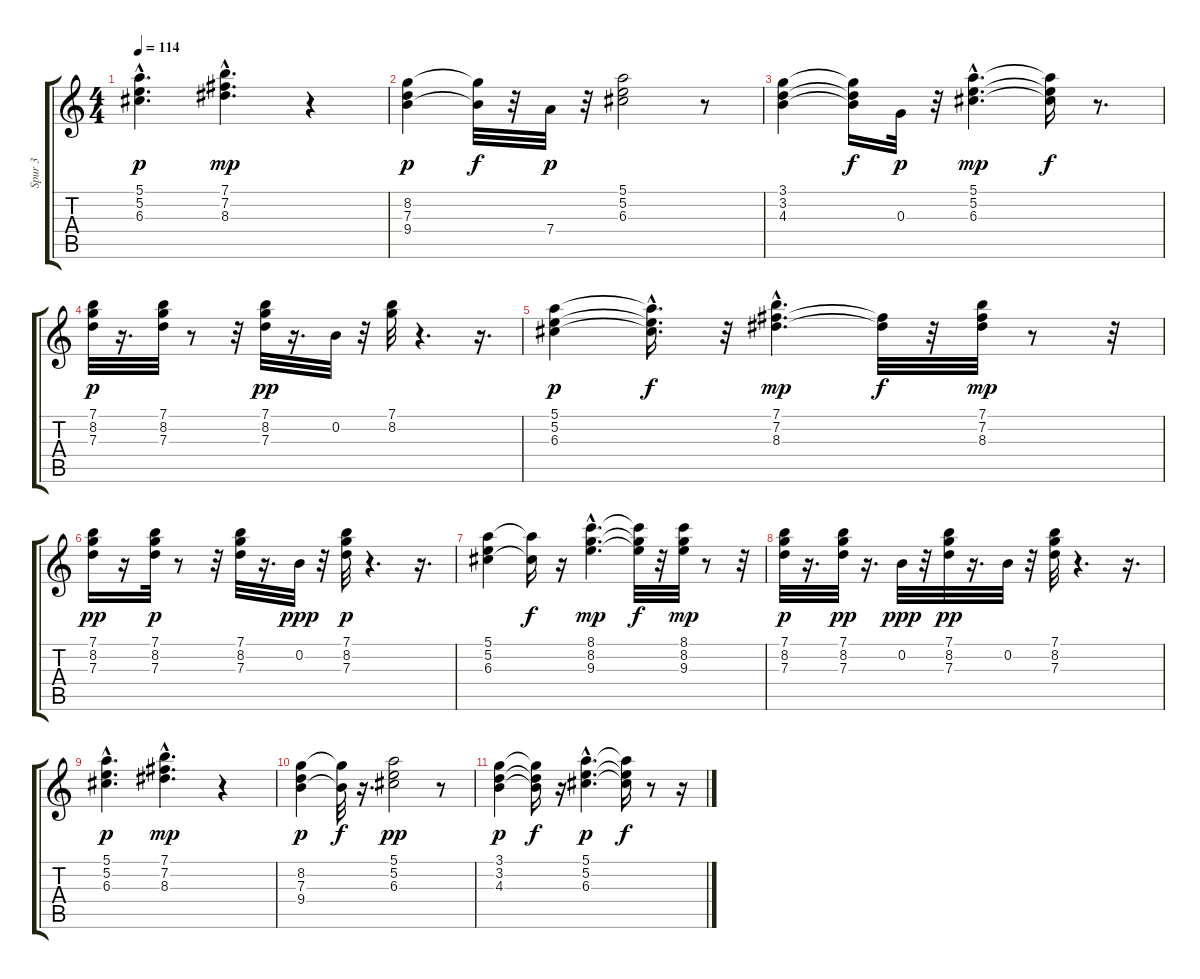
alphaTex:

\track ("Spur 3" "Spur 3") {instrument electricguitarclean}
\staff {score tabs}
\tuning (E4 B3 G3 D3 A2 E2) {hide}
\ts (4 4)
\tempo 114
\clef g2
\ks c
(5.1{hac} 5.2 6.3).4{d dy p} (7.1{hac} 7.2{hac} 8.3{hac}).4{d dy mp} r.4 |
(8.2 7.3 9.4).4{dy p} (8.2{t} 9.4{t}).32{dy f} r.32 7.4.32{dy p} r.32 (5.1 5.2 6.3).2 r.8 |
(3.1 3.2 4.3).4 (3.1{t} 3.2{t} 4.3{t}).16{dy f} 0.3.32{dy p} r.32 (5.1{hac} 5.2{hac} 6.3{hac}).4{d dy mp} (5.1{t} 5.2{t} 6.3{t}).16{dy f} r.8{d} |
(7.1 8.2 7.3).32{dy p} r.16{d} (7.1 8.2 7.3).32 r.8 r.32 (7.1 8.2 7.3).32{dy pp} r.16{d} 0.2.32 r.32 (7.1 8.2).32 r.4{d} r.16{d} |
(5.1 5.2 6.3).4{dy p} (5.1{hac t} 5.2{t} 6.3{t}).16{d dy f} r.32 (7.1{hac} 7.2{hac} 8.3{hac}).4{d dy mp} (7.2{t} 8.3{t}).32{dy f} r.32 (7.1 7.2 8.3).32{dy mp} r.8 r.32 |
(7.1 8.2 7.3).16{dy pp} r.16 (7.1 8.2 7.3).32{dy p} r.8 r.32 (7.1 8.2 7.3).32 r.16{d} 0.2.32{dy ppp} r.32 (7.1 8.2 7.3).32{dy p} r.4{d} r.16{d} |
(5.1 5.2 6.3).4 (5.1{t} 6.3{t}).16{dy f} r.16 (8.1{hac} 8.2{hac} 9.3{hac}).4{d dy mp} (8.1{t} 8.2{t} 9.3{t}).32{dy f} r.32 (8.1 8.2 9.3).32{dy mp} r.8 r.32 |
(7.1 8.2 7.3).32{dy p} r.16{d} (7.1 8.2 7.3).32{dy pp} r.16{d} 0.2.32{dy ppp} r.32 (7.1 8.2 7.3).32{dy pp} r.16{d} 0.2.32 r.32 (7.1 8.2 7.3).32 r.4{d} r.16{d} |
(5.1{hac} 5.2 6.3).4{d dy p} (7.1{hac} 7.2{hac} 8.3{hac}).4{d dy mp} r.4 |
(8.2 7.3 9.4).4{dy p} (8.2{t} 9.4{t}).32{dy f} r.16{d} (5.1 5.2 6.3).2{dy pp} r.8 |
(3.1 3.2 4.3).4{dy p} (3.1{t} 3.2{t} 4.3{t}).16{dy f} r.16 (5.1{hac} 5.2{hac} 6.3{hac}).4{d dy p} (5.1{t} 5.2{t} 6.3{t}).16{dy f} r.8 r.16
